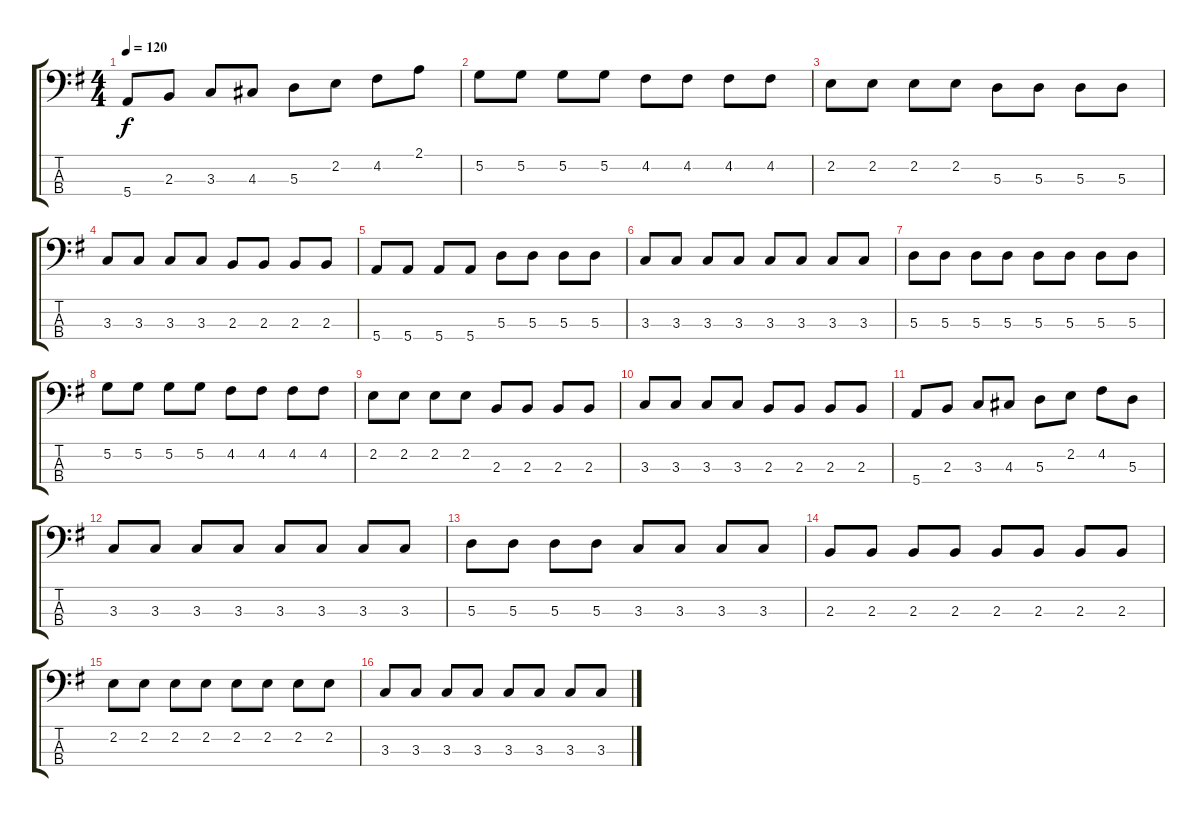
\track "" {instrument electricbassfinger}
\staff {score tabs}
\tuning (G2 D2 A1 E1) {hide}
\ts (4 4)
\tempo 120
\clef f4
\ks g
5.4.8{dy f} 2.3.8 3.3.8 4.3.8 5.3.8 2.2.8 4.2.8 2.1.8 |
5.2.8 5.2.8 5.2.8 5.2.8 4.2.8 4.2.8 4.2.8 4.2.8 |
2.2.8 2.2.8 2.2.8 2.2.8 5.3.8 5.3.8 5.3.8 5.3.8 |
3.3.8 3.3.8 3.3.8 3.3.8 2.3.8 2.3.8 2.3.8 2.3.8 |
5.4.8 5.4.8 5.4.8 5.4.8 5.3.8 5.3.8 5.3.8 5.3.8 |
3.3.8 3.3.8 3.3.8 3.3.8 3.3.8 3.3.8 3.3.8 3.3.8 |
5.3.8 5.3.8 5.3.8 5.3.8 5.3.8 5.3.8 5.3.8 5.3.8 |
5.2.8 5.2.8 5.2.8 5.2.8 4.2.8 4.2.8 4.2.8 4.2.8 |
2.2.8 2.2.8 2.2.8 2.2.8 2.3.8 2.3.8 2.3.8 2.3.8 |
3.3.8 3.3.8 3.3.8 3.3.8 2.3.8 2.3.8 2.3.8 2.3.8 |
5.4.8 2.3.8 3.3.8 4.3.8 5.3.8 2.2.8 4.2.8 5.3.8 |
3.3.8 3.3.8 3.3.8 3.3.8 3.3.8 3.3.8 3.3.8 3.3.8 |
5.3.8 5.3.8 5.3.8 5.3.8 3.3.8 3.3.8 3.3.8 3.3.8 |
2.3.8 2.3.8 2.3.8 2.3.8 2.3.8 2.3.8 2.3.8 2.3.8 |
2.2.8 2.2.8 2.2.8 2.2.8 2.2.8 2.2.8 2.2.8 2.2.8 |
3.3.8 3.3.8 3.3.8 3.3.8 3.3.8 3.3.8 3.3.8 3.3.8
